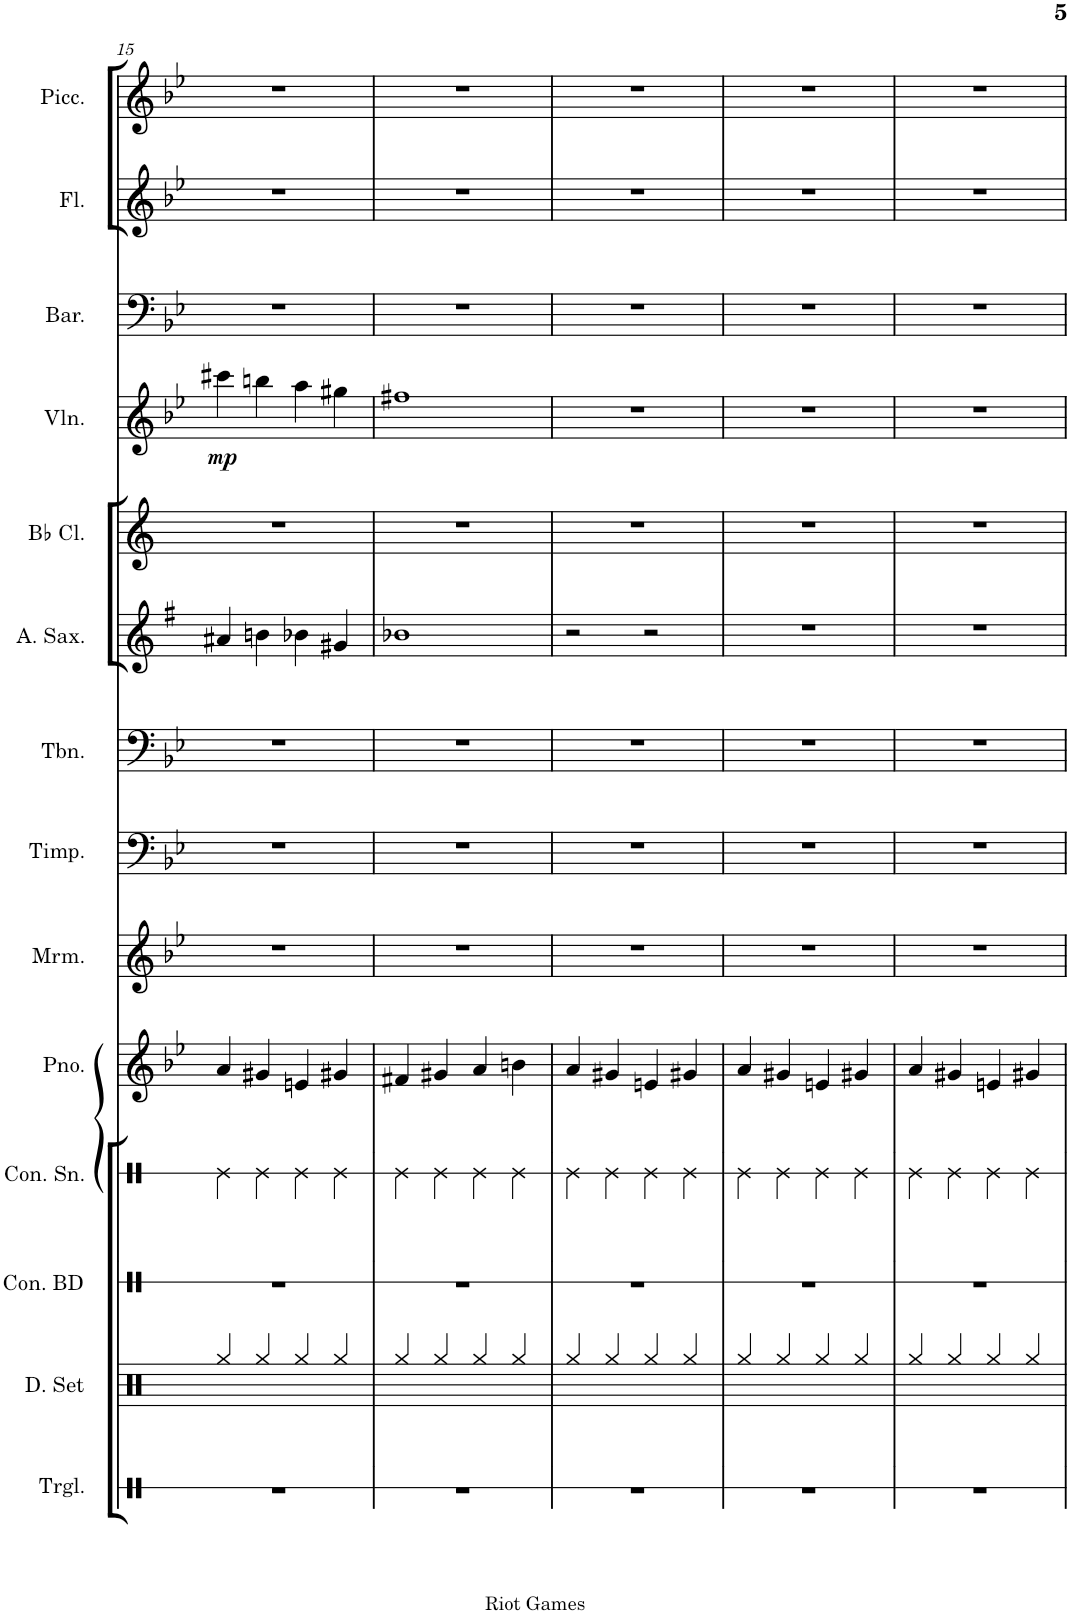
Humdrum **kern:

**kern	**kern	**kern	**kern	**kern	**kern	**kern	**kern	**kern	**kern	**kern	**dynam	**kern	**kern	**kern
*part14	*part13	*part12	*part11	*part10	*part9	*part8	*part7	*part6	*part5	*part4	*part4	*part3	*part2	*part1
*staff14	*staff13	*staff12	*staff11	*staff10	*staff9	*staff8	*staff7	*staff6	*staff5	*staff4	*staff4	*staff3	*staff2	*staff1
*I"Triangle	*I"Drumset	*I"Concert Bass Drum	*I"Concert Snare Drum	*I"Piano	*I"Marimba	*I"Timpani	*I"Trombone	*I"Alto Saxophone	*I"Bb Clarinet	*I"Violin	*	*I"Baritone	*I"Flute	*I"Piccolo
*I'Trgl.	*I'D. Set	*I'Con. BD	*I'Con. Sn.	*I'Pno.	*I'Mrm.	*I'Timp.	*I'Tbn.	*I'A. Sax.	*I'Bb Cl.	*I'Vln.	*	*I'Bar.	*I'Fl.	*I'Picc.
!!LO:PB:g=z
*clefX	*clefX	*clefX	*clefX	*clefG2	*clefG2	*clefF4	*clefF4	*clefG2	*clefG2	*clefG2	*	*clefF4	*clefG2	*clefG2
*	*	*	*	*	*	*	*	*Trd5c9	*Trd1c2	*	*	*	*	*Trd-7c-12
*k[]	*k[]	*k[]	*k[]	*k[b-e-]	*k[b-e-]	*k[b-e-]	*k[b-e-]	*k[f#]	*k[]	*k[b-e-]	*	*k[b-e-]	*k[b-e-]	*k[b-e-]
*M4/4	*M4/4	*M4/4	*M4/4	*M4/4	*M4/4	*M4/4	*M4/4	*M4/4	*M4/4	*M4/4	*	*M4/4	*M4/4	*M4/4
=15	=15	=15	=15	=15	=15	=15	=15	=15	=15	=15	=15	=15	=15	=15
!	!	!	!	!	!	!	!	!	!	!	!LO:DY:b	!	!	!
1r	4Rgg/	1r	4Re\	4a/	1r	1r	1r	4a#X/	1r	4ccc#X\	mp	1r	1r	1r
.	4Rgg/	.	4Re\	4g#X/	.	.	.	4bn\	.	4bbn\	.	.	.	.
.	4Rgg/	.	4Re\	4en/	.	.	.	4b-X\	.	4aa\	.	.	.	.
.	4Rgg/	.	4Re\	4g#X/	.	.	.	4g#X/	.	4gg#X\	.	.	.	.
=16	=16	=16	=16	=16	=16	=16	=16	=16	=16	=16	=16	=16	=16	=16
1r	4Rgg/	1r	4Re\	4f#X/	1r	1r	1r	1b-X	1r	1ff#X	.	1r	1r	1r
.	4Rgg/	.	4Re\	4g#X/	.	.	.	.	.	.	.	.	.	.
.	4Rgg/	.	4Re\	4a/	.	.	.	.	.	.	.	.	.	.
.	4Rgg/	.	4Re\	4bn\	.	.	.	.	.	.	.	.	.	.
=17	=17	=17	=17	=17	=17	=17	=17	=17	=17	=17	=17	=17	=17	=17
1r	4Rgg/	1r	4Re\	4a/	1r	1r	1r	2r	1r	1r	.	1r	1r	1r
.	4Rgg/	.	4Re\	4g#X/	.	.	.	.	.	.	.	.	.	.
.	4Rgg/	.	4Re\	4en/	.	.	.	2r	.	.	.	.	.	.
.	4Rgg/	.	4Re\	4g#X/	.	.	.	.	.	.	.	.	.	.
=18	=18	=18	=18	=18	=18	=18	=18	=18	=18	=18	=18	=18	=18	=18
1r	4Rgg/	1r	4Re\	4a/	1r	1r	1r	1r	1r	1r	.	1r	1r	1r
.	4Rgg/	.	4Re\	4g#X/	.	.	.	.	.	.	.	.	.	.
.	4Rgg/	.	4Re\	4en/	.	.	.	.	.	.	.	.	.	.
.	4Rgg/	.	4Re\	4g#X/	.	.	.	.	.	.	.	.	.	.
=19	=19	=19	=19	=19	=19	=19	=19	=19	=19	=19	=19	=19	=19	=19
1r	4Rgg/	1r	4Re\	4a/	1r	1r	1r	1r	1r	1r	.	1r	1r	1r
.	4Rgg/	.	4Re\	4g#X/	.	.	.	.	.	.	.	.	.	.
.	4Rgg/	.	4Re\	4en/	.	.	.	.	.	.	.	.	.	.
.	4Rgg/	.	4Re\	4g#X/	.	.	.	.	.	.	.	.	.	.
=	=	=	=	=	=	=	=	=	=	=	=	=	=	=
*-	*-	*-	*-	*-	*-	*-	*-	*-	*-	*-	*-	*-	*-	*-
